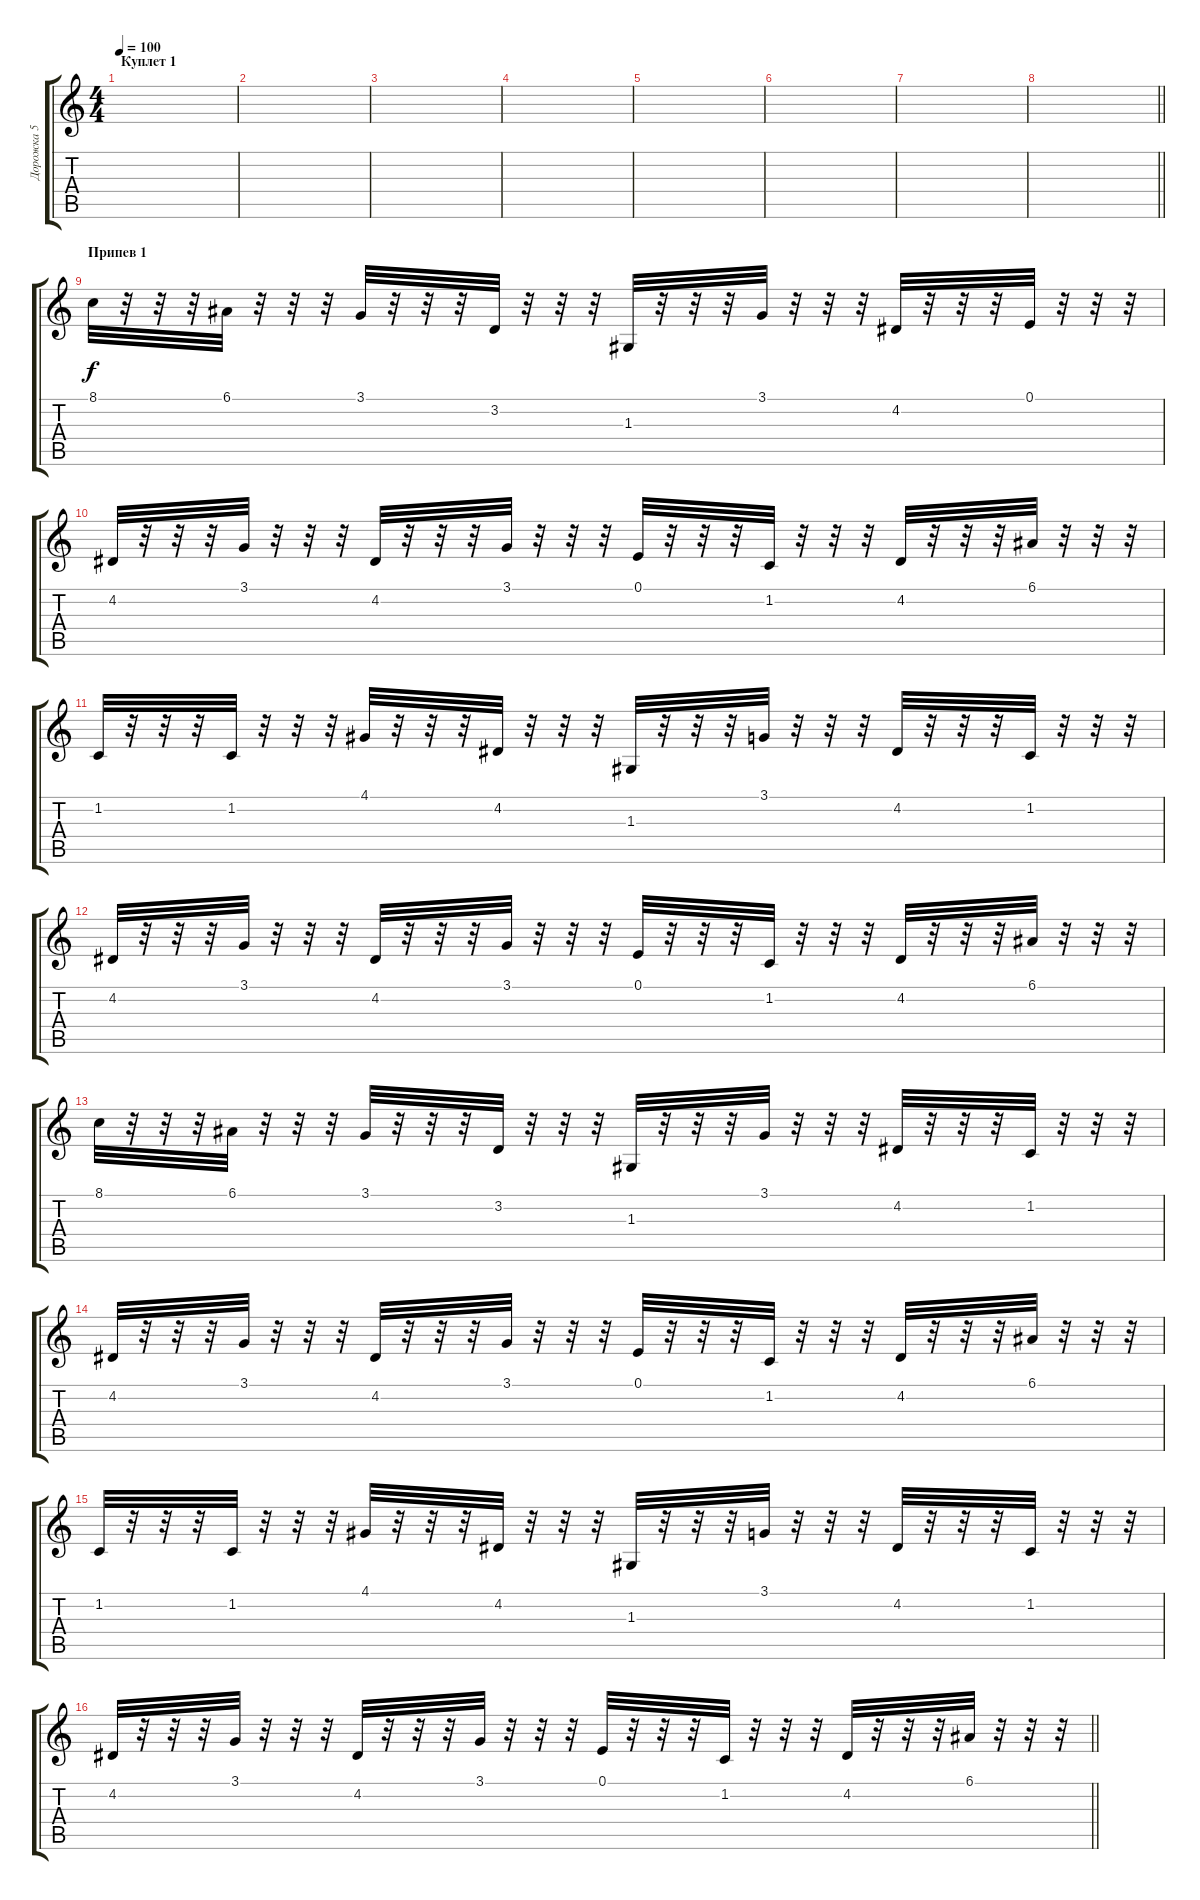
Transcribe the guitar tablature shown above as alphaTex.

\track ("Дорожка 5" "Дорожка 5") {instrument baritonesax}
\staff {score tabs}
\tuning (E4 B3 G3 D3 A2 E2) {hide}
\ts (4 4)
\section ("" "Куплет 1")
\tempo 100
\clef g2
\ks c
|
|
|
|
|
|
|
\barLineRight lightlight
|
\section ("" "Припев 1")
8.1.32 r.32 r.32 r.32 6.1.32 r.32 r.32 r.32 3.1.32 r.32 r.32 r.32 3.2.32 r.32 r.32 r.32 1.3.32 r.32 r.32 r.32 3.1.32 r.32 r.32 r.32 4.2.32 r.32 r.32 r.32 0.1.32 r.32 r.32 r.32 |
4.2.32 r.32 r.32 r.32 3.1.32 r.32 r.32 r.32 4.2.32 r.32 r.32 r.32 3.1.32 r.32 r.32 r.32 0.1.32 r.32 r.32 r.32 1.2.32 r.32 r.32 r.32 4.2.32 r.32 r.32 r.32 6.1.32 r.32 r.32 r.32 |
1.2.32 r.32 r.32 r.32 1.2.32 r.32 r.32 r.32 4.1.32 r.32 r.32 r.32 4.2.32 r.32 r.32 r.32 1.3.32 r.32 r.32 r.32 3.1.32 r.32 r.32 r.32 4.2.32 r.32 r.32 r.32 1.2.32 r.32 r.32 r.32 |
4.2.32 r.32 r.32 r.32 3.1.32 r.32 r.32 r.32 4.2.32 r.32 r.32 r.32 3.1.32 r.32 r.32 r.32 0.1.32 r.32 r.32 r.32 1.2.32 r.32 r.32 r.32 4.2.32 r.32 r.32 r.32 6.1.32 r.32 r.32 r.32 |
8.1.32 r.32 r.32 r.32 6.1.32 r.32 r.32 r.32 3.1.32 r.32 r.32 r.32 3.2.32 r.32 r.32 r.32 1.3.32 r.32 r.32 r.32 3.1.32 r.32 r.32 r.32 4.2.32 r.32 r.32 r.32 1.2.32 r.32 r.32 r.32 |
4.2.32 r.32 r.32 r.32 3.1.32 r.32 r.32 r.32 4.2.32 r.32 r.32 r.32 3.1.32 r.32 r.32 r.32 0.1.32 r.32 r.32 r.32 1.2.32 r.32 r.32 r.32 4.2.32 r.32 r.32 r.32 6.1.32 r.32 r.32 r.32 |
1.2.32 r.32 r.32 r.32 1.2.32 r.32 r.32 r.32 4.1.32 r.32 r.32 r.32 4.2.32 r.32 r.32 r.32 1.3.32 r.32 r.32 r.32 3.1.32 r.32 r.32 r.32 4.2.32 r.32 r.32 r.32 1.2.32 r.32 r.32 r.32 |
\barLineRight lightlight
4.2.32 r.32 r.32 r.32 3.1.32 r.32 r.32 r.32 4.2.32 r.32 r.32 r.32 3.1.32 r.32 r.32 r.32 0.1.32 r.32 r.32 r.32 1.2.32 r.32 r.32 r.32 4.2.32 r.32 r.32 r.32 6.1.32 r.32 r.32 r.32
